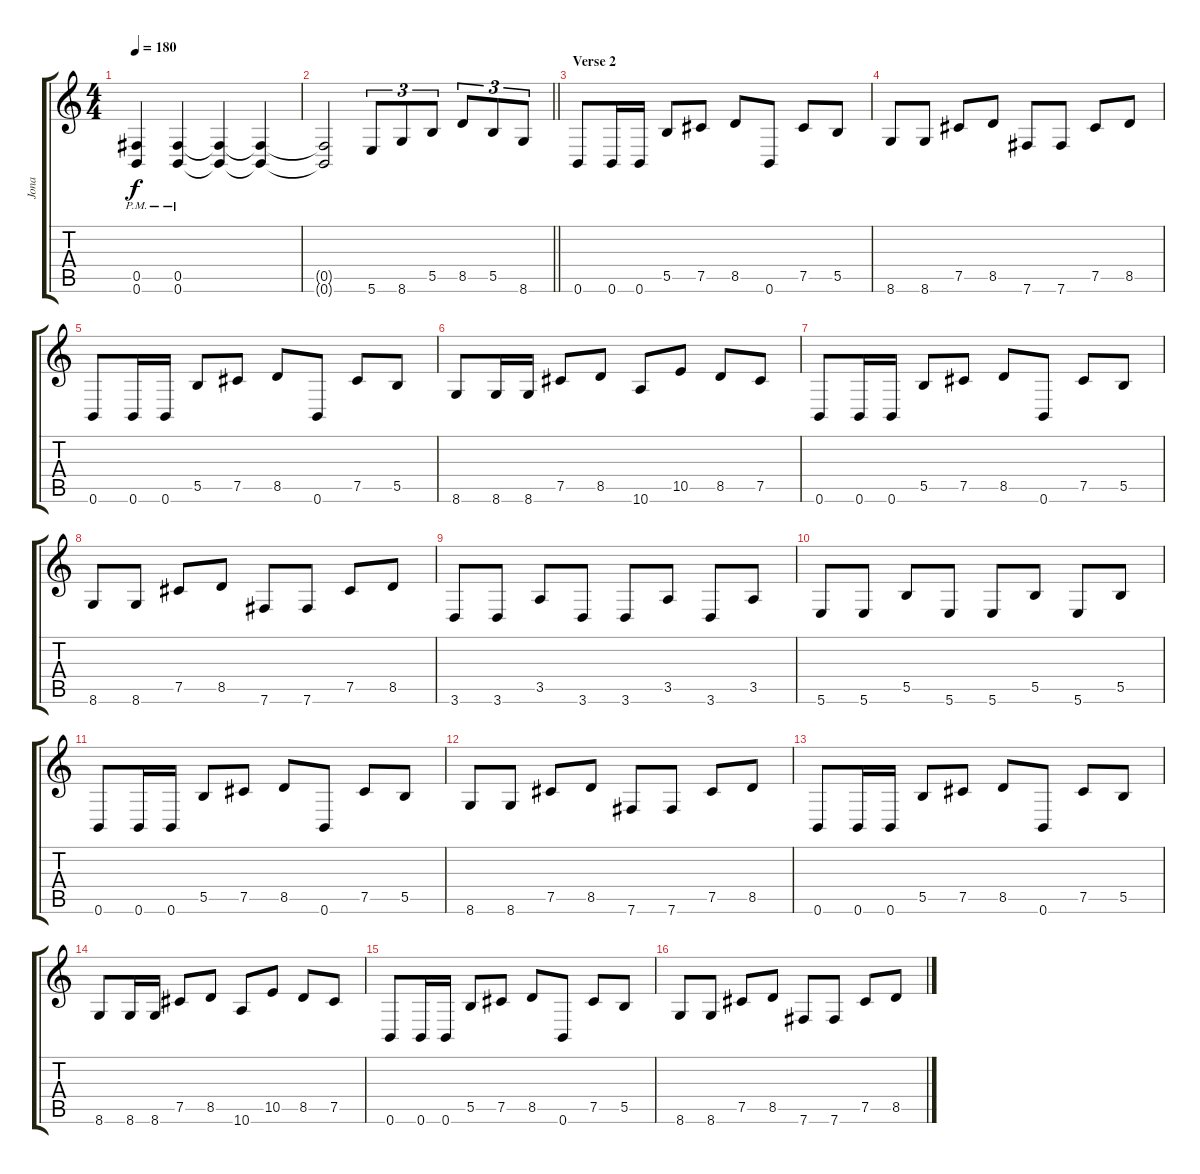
\track ("Jona" "Jona") {instrument distortionguitar}
\staff {score tabs}
\tuning (Db4 Ab3 E3 B2 Gb2 B1) {hide}
\ts (4 4)
\tempo 180
\clef g2
\ks c
(0.5{pm} 0.6{pm}).4{dy f} (0.5{pm} 0.6{pm}).4 (0.5{t} 0.6{t}).4 (0.5{t} 0.6{t}).4 |
\barLineRight lightlight
(0.5{t} 0.6{t}).2 5.6.8{tu (3 2)} 8.6.8{tu (3 2)} 5.5.8{tu (3 2)} 8.5.8{tu (3 2)} 5.5.8{tu (3 2)} 8.6.8{tu (3 2)} |
\section ("" "Verse 2")
0.6.8 0.6.16 0.6.16 5.5.8 7.5.8 8.5.8 0.6.8 7.5.8 5.5.8 |
8.6.8 8.6.8 7.5.8 8.5.8 7.6.8 7.6.8 7.5.8 8.5.8 |
0.6.8 0.6.16 0.6.16 5.5.8 7.5.8 8.5.8 0.6.8 7.5.8 5.5.8 |
8.6.8 8.6.16 8.6.16 7.5.8 8.5.8 10.6.8 10.5.8 8.5.8 7.5.8 |
0.6.8 0.6.16 0.6.16 5.5.8 7.5.8 8.5.8 0.6.8 7.5.8 5.5.8 |
8.6.8 8.6.8 7.5.8 8.5.8 7.6.8 7.6.8 7.5.8 8.5.8 |
3.6.8 3.6.8 3.5.8 3.6.8 3.6.8 3.5.8 3.6.8 3.5.8 |
5.6.8 5.6.8 5.5.8 5.6.8 5.6.8 5.5.8 5.6.8 5.5.8 |
0.6.8 0.6.16 0.6.16 5.5.8 7.5.8 8.5.8 0.6.8 7.5.8 5.5.8 |
8.6.8 8.6.8 7.5.8 8.5.8 7.6.8 7.6.8 7.5.8 8.5.8 |
0.6.8 0.6.16 0.6.16 5.5.8 7.5.8 8.5.8 0.6.8 7.5.8 5.5.8 |
8.6.8 8.6.16 8.6.16 7.5.8 8.5.8 10.6.8 10.5.8 8.5.8 7.5.8 |
0.6.8 0.6.16 0.6.16 5.5.8 7.5.8 8.5.8 0.6.8 7.5.8 5.5.8 |
8.6.8 8.6.8 7.5.8 8.5.8 7.6.8 7.6.8 7.5.8 8.5.8
